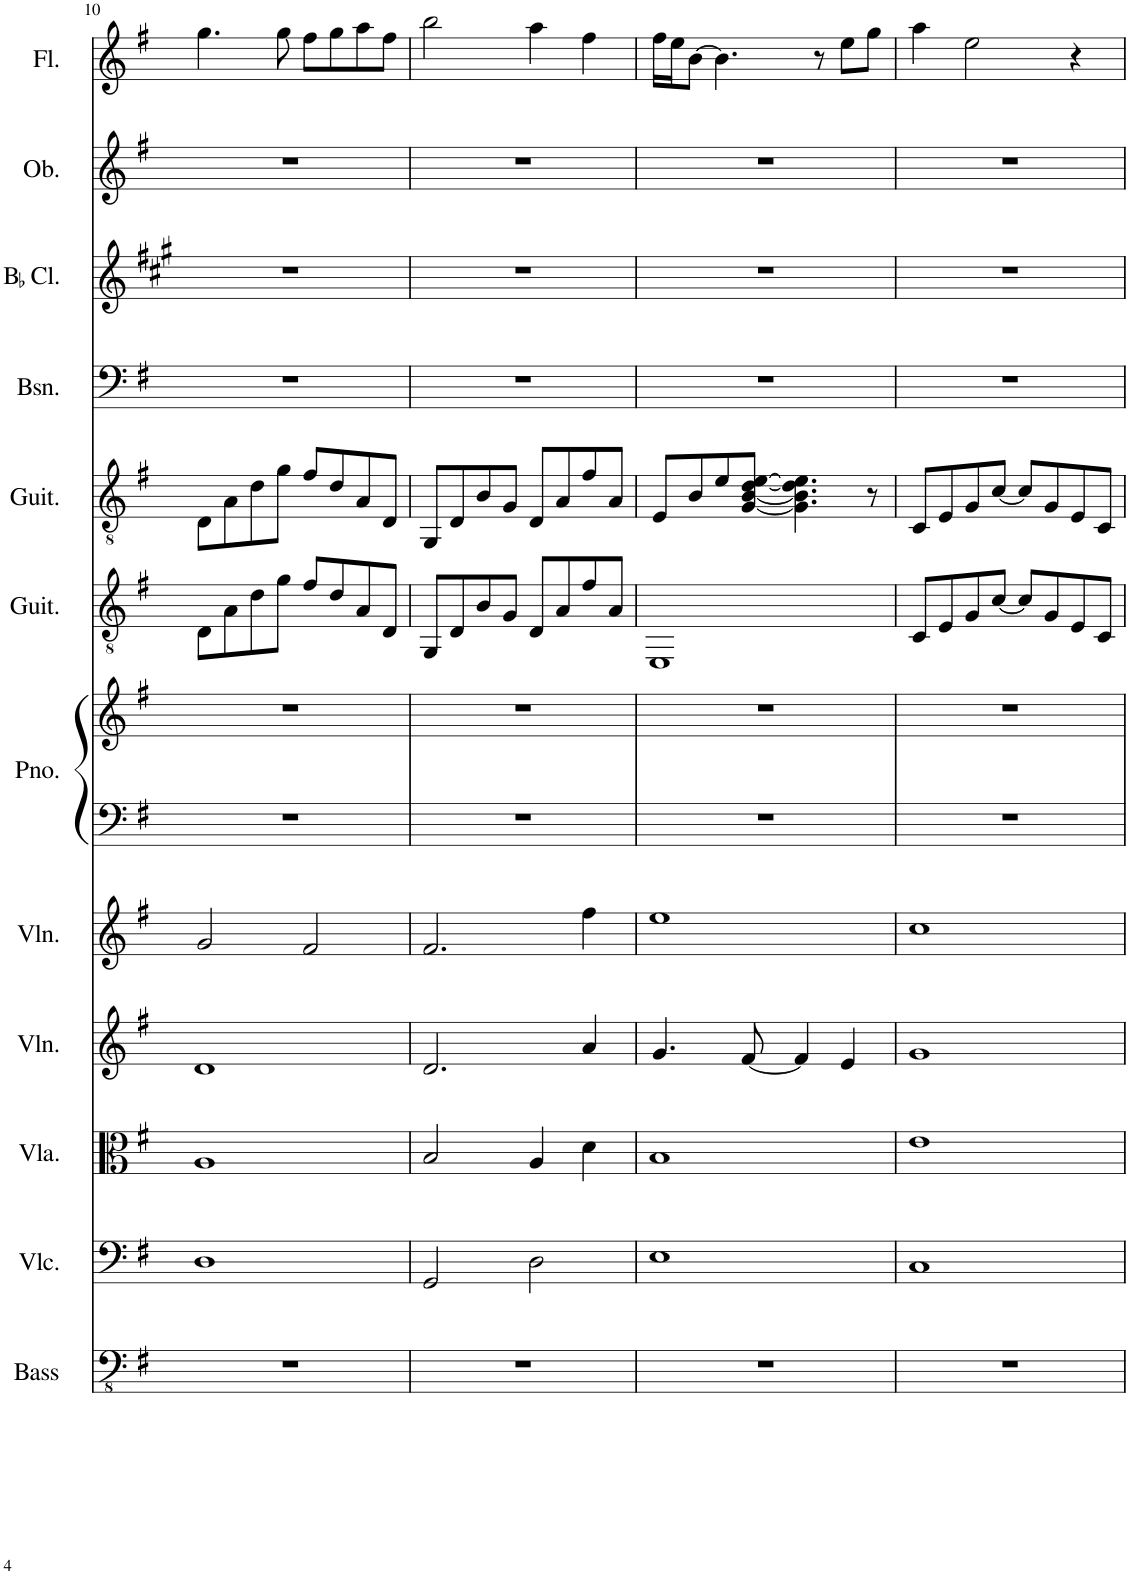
**kern	**kern	**kern	**kern	**kern	**kern	**kern	**kern	**kern	**kern	**kern	**kern	**kern
*part12	*part11	*part10	*part9	*part8	*part7	*part7	*part6	*part5	*part4	*part3	*part2	*part1
*staff13	*staff12	*staff11	*staff10	*staff9	*staff8	*staff7	*staff6	*staff5	*staff4	*staff3	*staff2	*staff1
*I"Acoustic Bass	*I"Violoncello	*I"Viola	*I"Violin	*I"Violin	*I"Piano	*	*I"Guitar	*I"Guitar	*I"Bassoon	*I"BaccidentalFlat Clarinet	*I"Oboe	*I"Flute
*I'Bass	*I'Vlc.	*I'Vla.	*I'Vln.	*I'Vln.	*I'Pno.	*	*I'Guit.	*I'Guit.	*I'Bsn.	*I'BaccidentalFlat Cl.	*I'Ob.	*I'Fl.
!!LO:PB:g=z
*clefFv4	*clefF4	*clefC3	*clefG2	*clefG2	*clefF4	*clefG2	*clefGv2	*clefGv2	*clefF4	*clefG2	*clefG2	*clefG2
*	*	*	*	*	*	*	*	*	*	*Trd1c2	*	*
*k[f#]	*k[f#]	*k[f#]	*k[f#]	*k[f#]	*k[f#]	*k[f#]	*k[f#]	*k[f#]	*k[f#]	*k[f#c#g#]	*k[f#]	*k[f#]
*M4/4	*M4/4	*M4/4	*M4/4	*M4/4	*M4/4	*M4/4	*M4/4	*M4/4	*M4/4	*M4/4	*M4/4	*M4/4
*met(c)	*met(c)	*met(c)	*met(c)	*met(c)	*met(c)	*met(c)	*met(c)	*met(c)	*met(c)	*met(c)	*met(c)	*met(c)
=10	=10	=10	=10	=10	=10	=10	=10	=10	=10	=10	=10	=10
1r	1D	1A	1d	2g/	1r	1r	8D\L	8D\L	1r	1r	1r	4.gg\
.	.	.	.	.	.	.	8A\	8A\	.	.	.	.
.	.	.	.	.	.	.	8d\	8d\	.	.	.	.
.	.	.	.	.	.	.	8g\J	8g\J	.	.	.	8gg\
.	.	.	.	2f#/	.	.	8f#/L	8f#/L	.	.	.	8ff#\L
.	.	.	.	.	.	.	8d/	8d/	.	.	.	8gg\
.	.	.	.	.	.	.	8A/	8A/	.	.	.	8aa\
.	.	.	.	.	.	.	8D/J	8D/J	.	.	.	8ff#\J
=11	=11	=11	=11	=11	=11	=11	=11	=11	=11	=11	=11	=11
1r	2GG/	2B/	2.d/	2.f#/	1r	1r	8GG/L	8GG/L	1r	1r	1r	2bb\
.	.	.	.	.	.	.	8D/	8D/	.	.	.	.
.	.	.	.	.	.	.	8B/	8B/	.	.	.	.
.	.	.	.	.	.	.	8G/J	8G/J	.	.	.	.
.	2D\	4A/	.	.	.	.	8D/L	8D/L	.	.	.	4aa\
.	.	.	.	.	.	.	8A/	8A/	.	.	.	.
.	.	4d\	4a/	4ff#\	.	.	8f#/	8f#/	.	.	.	4ff#\
.	.	.	.	.	.	.	8A/J	8A/J	.	.	.	.
=12	=12	=12	=12	=12	=12	=12	=12	=12	=12	=12	=12	=12
1r	1E	1B	4.g/	1ee	1r	1r	1EE	8E/L	1r	1r	1r	16ff#\LL
.	.	.	.	.	.	.	.	.	.	.	.	16ee\J
.	.	.	.	.	.	.	.	8B/	.	.	.	[8b\J
.	.	.	.	.	.	.	.	8e/	.	.	.	4.b\]
.	.	.	[8f#/	.	.	.	.	[8G/ [8B/ [8d/ [8e/J	.	.	.	.
.	.	.	4f#/]	.	.	.	.	4.G\] 4.B\] 4.d\] 4.e\]	.	.	.	.
.	.	.	.	.	.	.	.	.	.	.	.	8r
.	.	.	4e/	.	.	.	.	.	.	.	.	8ee\L
.	.	.	.	.	.	.	.	8r	.	.	.	8gg\J
=13	=13	=13	=13	=13	=13	=13	=13	=13	=13	=13	=13	=13
1r	1C	1e	1g	1cc	1r	1r	8C/L	8C/L	1r	1r	1r	4aa\
.	.	.	.	.	.	.	8E/	8E/	.	.	.	.
.	.	.	.	.	.	.	8G/	8G/	.	.	.	2ee\
.	.	.	.	.	.	.	[8c/J	[8c/J	.	.	.	.
.	.	.	.	.	.	.	8c/L]	8c/L]	.	.	.	.
.	.	.	.	.	.	.	8G/	8G/	.	.	.	.
.	.	.	.	.	.	.	8E/	8E/	.	.	.	4r
.	.	.	.	.	.	.	8C/J	8C/J	.	.	.	.
=	=	=	=	=	=	=	=	=	=	=	=	=
*-	*-	*-	*-	*-	*-	*-	*-	*-	*-	*-	*-	*-
